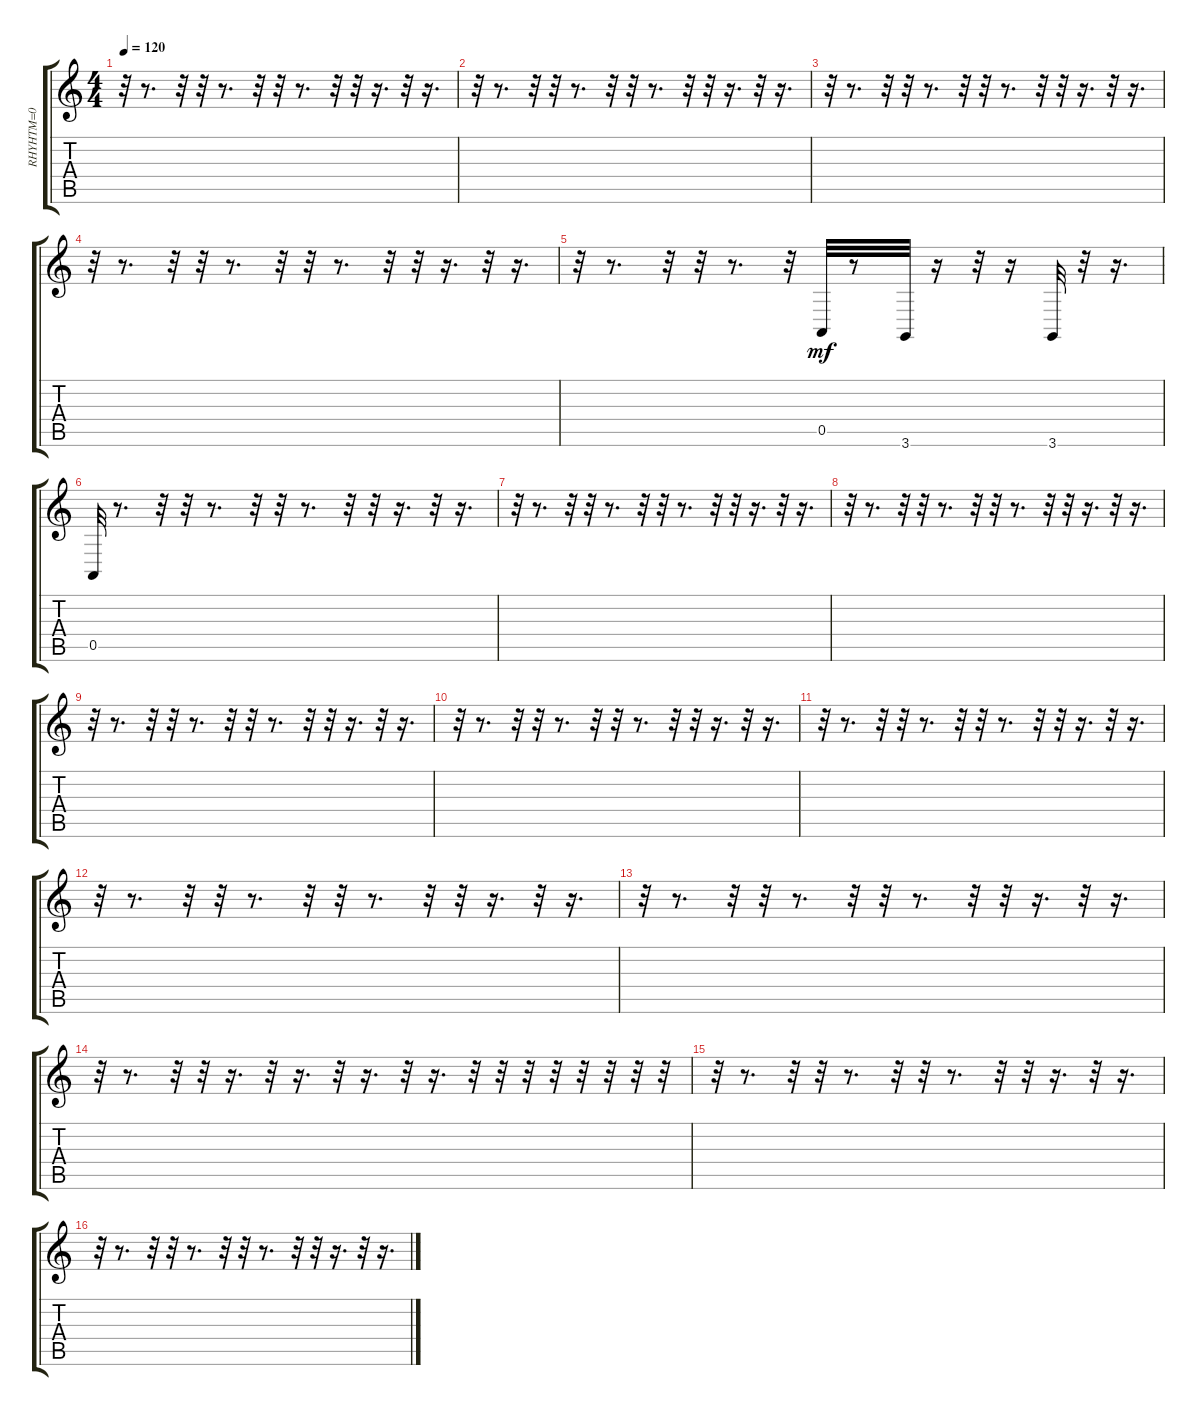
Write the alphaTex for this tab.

\track ("RHYHTM=0" "RHYHTM=0") {instrument acousticgrandpiano}
\staff {score tabs}
\tuning (E4 B3 G3 D3 A2 E2) {hide}
\ts (4 4)
\tempo 120
\clef g2
\ks c
r.32{dy mf} r.8{d} r.32 r.32 r.8{d} r.32 r.32 r.8{d} r.32 r.32 r.16{d} r.32 r.16{d} |
r.32 r.8{d} r.32 r.32 r.8{d} r.32 r.32 r.8{d} r.32 r.32 r.16{d} r.32 r.16{d} |
r.32 r.8{d} r.32 r.32 r.8{d} r.32 r.32 r.8{d} r.32 r.32 r.16{d} r.32 r.16{d} |
r.32 r.8{d} r.32 r.32 r.8{d} r.32 r.32 r.8{d} r.32 r.32 r.16{d} r.32 r.16{d} |
r.32 r.8{d} r.32 r.32 r.8{d} r.32 0.5.32 r.8 3.6.32 r.16 r.32 r.16 3.6.32 r.32 r.16{d} |
0.5.32 r.8{d} r.32 r.32 r.8{d} r.32 r.32 r.8{d} r.32 r.32 r.16{d} r.32 r.16{d} |
r.32 r.8{d} r.32 r.32 r.8{d} r.32 r.32 r.8{d} r.32 r.32 r.16{d} r.32 r.16{d} |
r.32 r.8{d} r.32 r.32 r.8{d} r.32 r.32 r.8{d} r.32 r.32 r.16{d} r.32 r.16{d} |
r.32 r.8{d} r.32 r.32 r.8{d} r.32 r.32 r.8{d} r.32 r.32 r.16{d} r.32 r.16{d} |
r.32 r.8{d} r.32 r.32 r.8{d} r.32 r.32 r.8{d} r.32 r.32 r.16{d} r.32 r.16{d} |
r.32 r.8{d} r.32 r.32 r.8{d} r.32 r.32 r.8{d} r.32 r.32 r.16{d} r.32 r.16{d} |
r.32 r.8{d} r.32 r.32 r.8{d} r.32 r.32 r.8{d} r.32 r.32 r.16{d} r.32 r.16{d} |
r.32 r.8{d} r.32 r.32 r.8{d} r.32 r.32 r.8{d} r.32 r.32 r.16{d} r.32 r.16{d} |
r.32 r.8{d} r.32 r.32 r.16{d} r.32 r.16{d} r.32 r.16{d} r.32 r.16{d} r.32 r.32 r.32 r.32 r.32 r.32 r.32 r.32 |
r.32 r.8{d} r.32 r.32 r.8{d} r.32 r.32 r.8{d} r.32 r.32 r.16{d} r.32 r.16{d} |
r.32 r.8{d} r.32 r.32 r.8{d} r.32 r.32 r.8{d} r.32 r.32 r.16{d} r.32 r.16{d}
